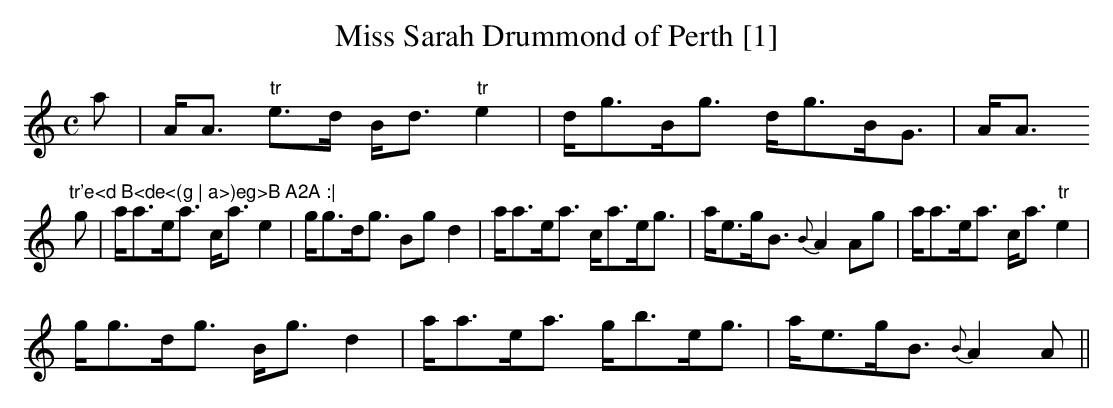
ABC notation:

X:1
T:Miss Sarah Drummond of Perth [1]
M:C
L:1/8
K:A Minor
a | A<A "tr"e>d B<d "tr"e2 | d<gB<g d<gB<G | A<A"tr'e<d B<de<(g | a>)eg>B A2A :|
g | a<ae<a c<a e2 | g<gd<g Bg d2 | a<ae<a c<ae<g | a<eg<B {B}A2 Ag | a<ae<a c<a "tr"e2 |
g<gd<g B<g d2 | a<ae<a g<be<g | a<eg<B {B}A2A ||
